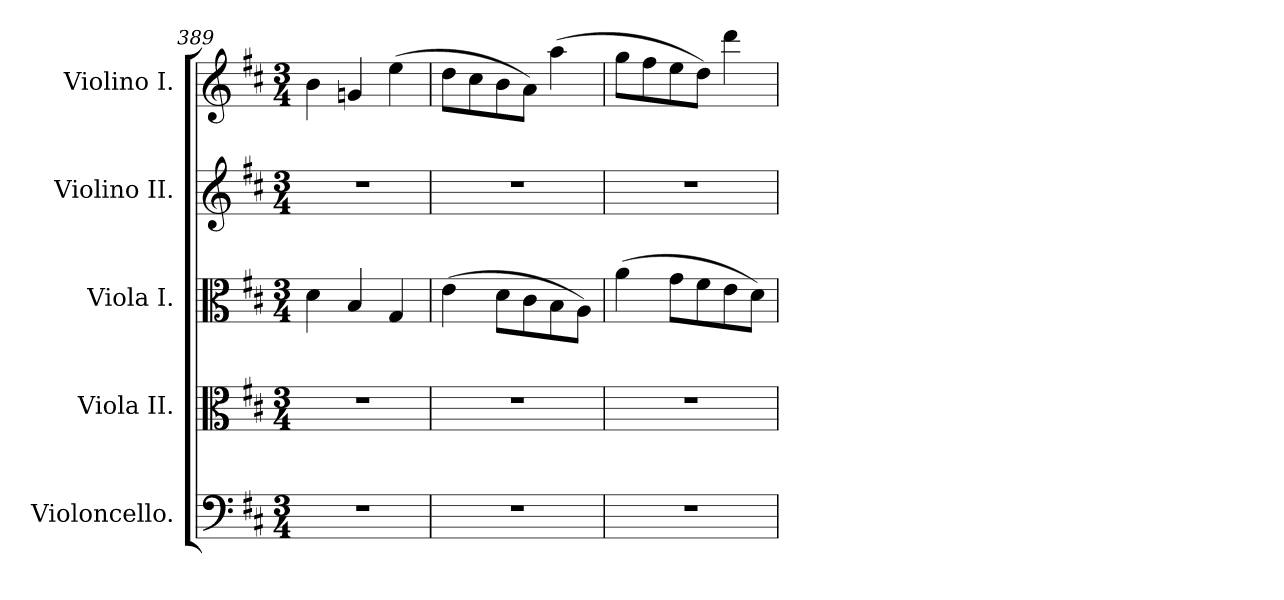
**kern	**kern	**kern	**kern	**kern
*part5	*part4	*part3	*part2	*part1
*staff5	*staff4	*staff3	*staff2	*staff1
*I"Violoncello.	*I"Viola II.	*I"Viola I.	*I"Violino II.	*I"Violino I.
*I'Vc	*I'Vla	*I'Vla	*I'Vln	*I'Vln
*clefF4	*clefC3	*clefC3	*clefG2	*clefG2
*k[f#c#]	*k[f#c#]	*k[f#c#]	*k[f#c#]	*k[f#c#]
*M3/4	*M3/4	*M3/4	*M3/4	*M3/4
=389	=389	=389	=389	=389
2.r	2.r	4d\	2.r	4b\
.	.	4B/	.	4gn/
.	.	4G/	.	(>4ee\
=390	=390	=390	=390	=390
2.r	2.r	(>4e\	2.r	8dd\L
.	.	.	.	8cc#\
.	.	8d\L	.	8b\
.	.	8c#\	.	8a\J)
.	.	8B\	.	(>4aa\
.	.	8A\J)	.	.
=391	=391	=391	=391	=391
2.r	2.r	(>4a\	2.r	8gg\L
.	.	.	.	8ff#\
.	.	8g\L	.	8ee\
.	.	8f#\	.	8dd\J)
.	.	8e\	.	4ddd\
.	.	8d\J)	.	.
=	=	=	=	=
*-	*-	*-	*-	*-
